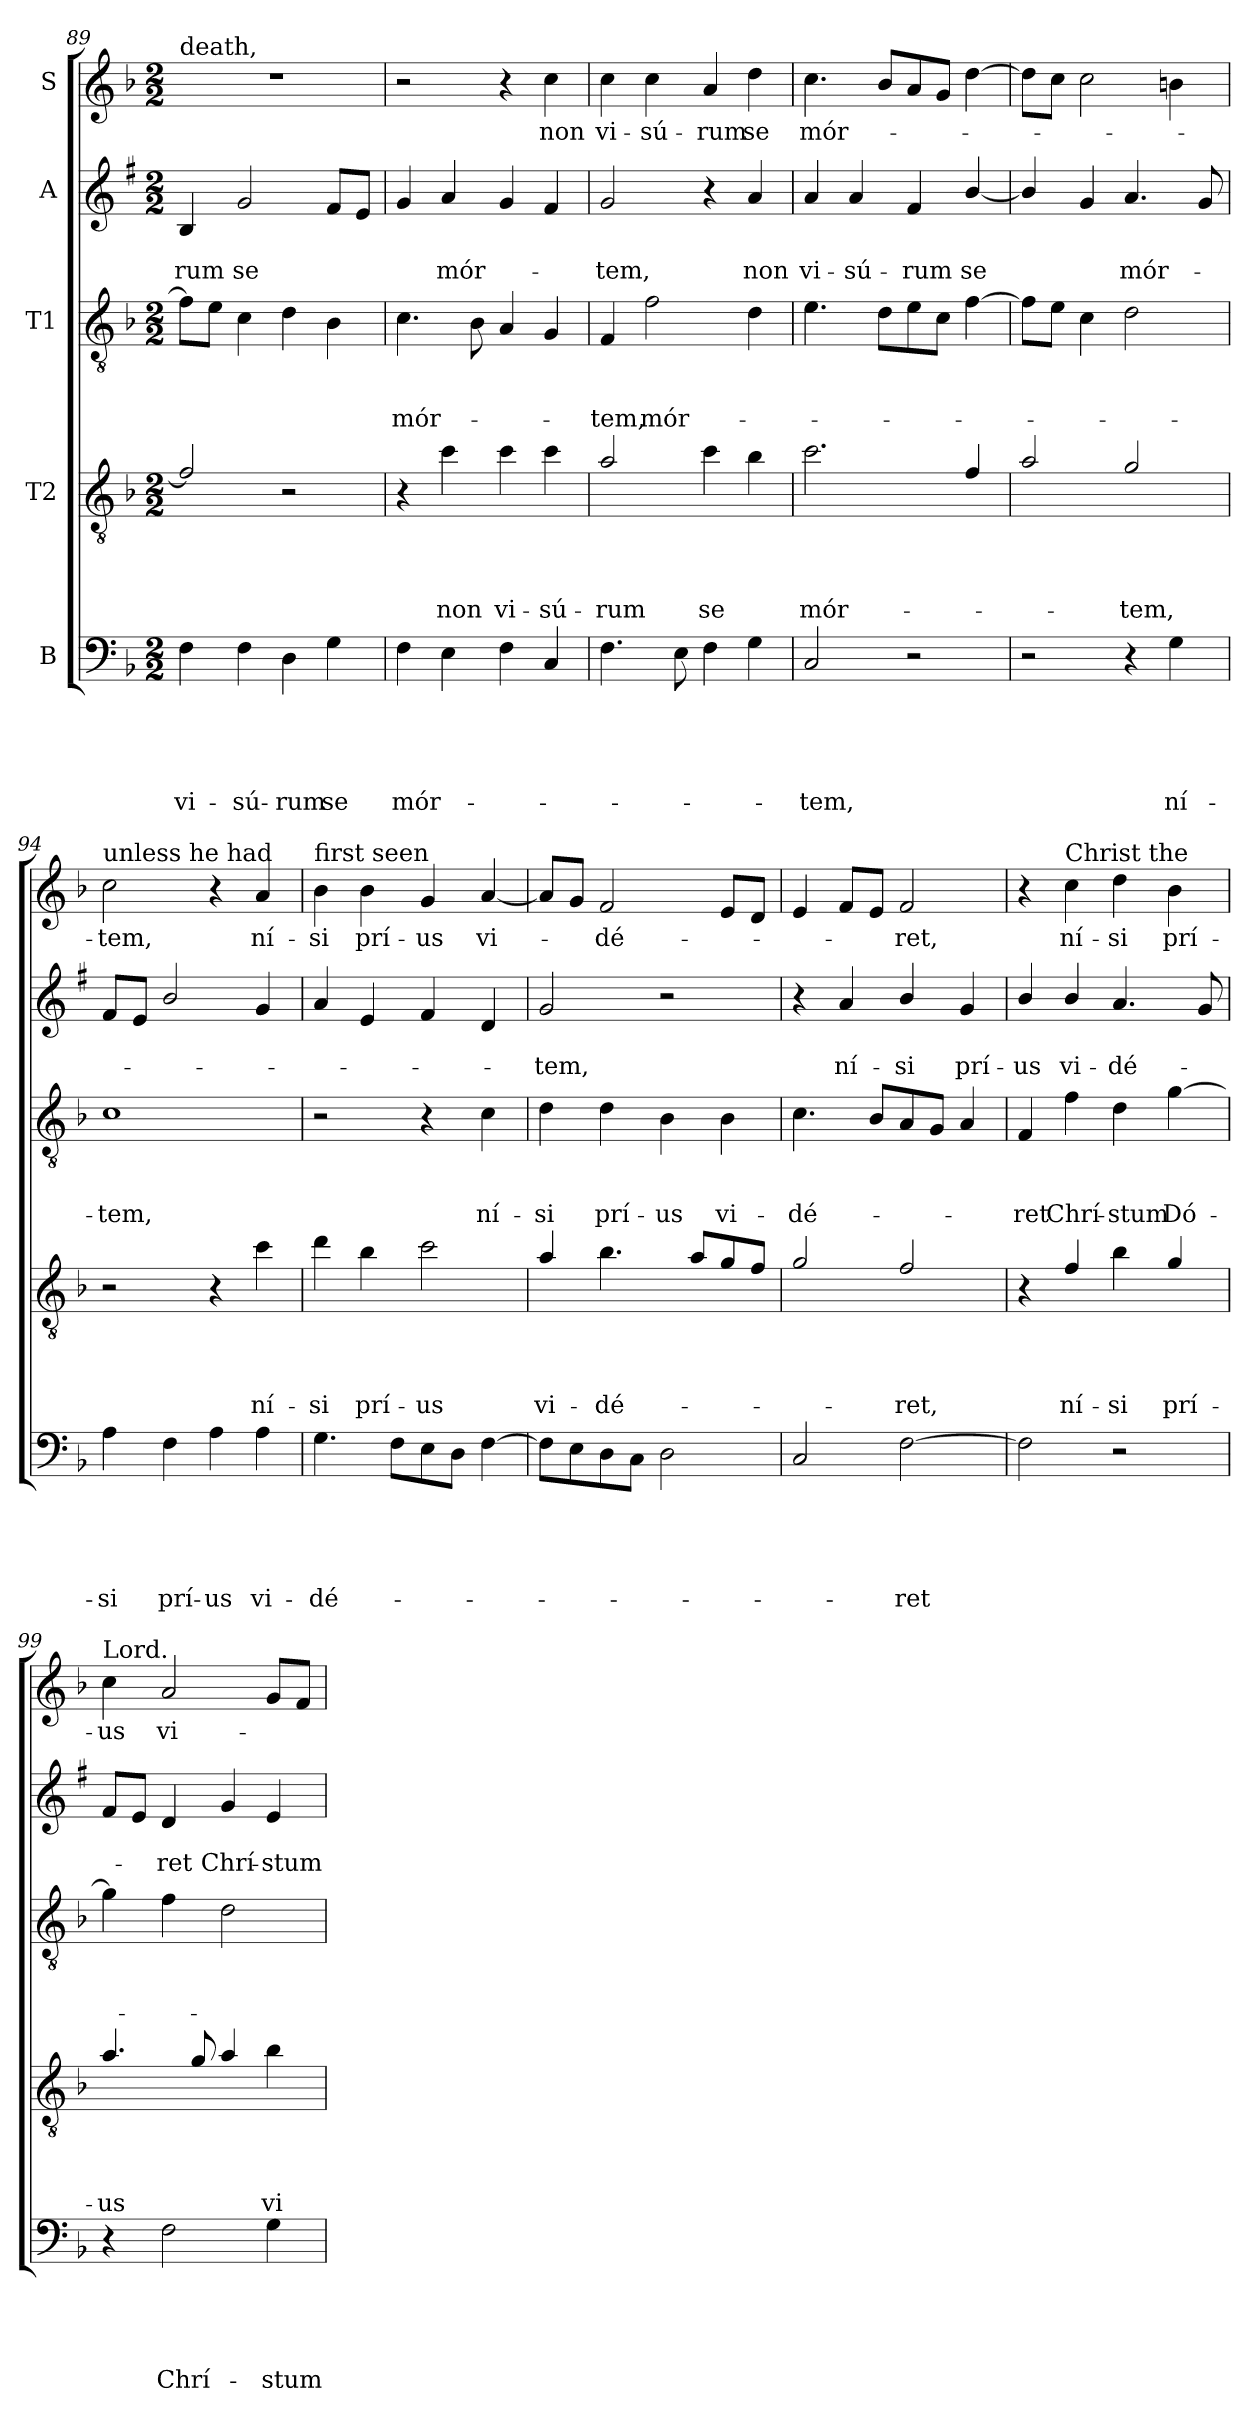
**kern	**text	**text	**text	**text	**text	**kern	**text	**text	**text	**text	**kern	**text	**text	**text	**kern	**text	**text	**kern	**text
*part5	*part5	*part5	*part5	*part5	*part5	*part4	*part4	*part4	*part4	*part4	*part3	*part3	*part3	*part3	*part2	*part2	*part2	*part1	*part1
*staff5	*staff5	*staff5	*staff5	*staff5	*staff5	*staff4	*staff4	*staff4	*staff4	*staff4	*staff3	*staff3	*staff3	*staff3	*staff2	*staff2	*staff2	*staff1	*staff1
*I"B	*	*	*	*	*	*I"T2	*	*	*	*	*I"T1	*	*	*	*I"A	*	*	*I"S	*
*clefF4	*	*	*	*	*	*clefGv2	*	*	*	*	*clefGv2	*	*	*	*clefG2	*	*	*clefG2	*
*	*	*	*	*	*	*ITrd8c14	*	*	*	*	*	*	*	*	*ITrd1c2	*	*	*	*
*k[b-]	*	*	*	*	*	*k[b-]	*	*	*	*	*k[b-]	*	*	*	*k[b-]	*	*	*k[b-]	*
*F:	*	*	*	*	*	*F:	*	*	*	*	*F:	*	*	*	*F:	*	*	*F:	*
*M2/2	*	*	*	*	*	*M2/2	*	*	*	*	*M2/2	*	*	*	*M2/2	*	*	*M2/2	*
=89	=89	=89	=89	=89	=89	=89	=89	=89	=89	=89	=89	=89	=89	=89	=89	=89	=89	=89	=89
!	!	!	!	!	!	!	!	!	!	!	!	!	!	!	!	!	!	!LO:TX:a:t=death,	!
!	!	!	!	!	!LO:LY:b	!	!	!	!	!	!	!	!	!	!	!	!LO:LY:b	!	!
4F\	.	.	.	.	vi-	2F/]	.	.	.	.	8f\L]	.	.	.	4A/	.	-rum	1r	.
.	.	.	.	.	.	.	.	.	.	.	8e\J	.	.	.	.	.	.	.	.
!	!	!	!	!	!LO:LY:b	!	!	!	!	!	!	!	!	!	!	!	!LO:LY:b	!	!
4F\	.	.	.	.	-sú-	.	.	.	.	.	4c\	.	.	.	2f/	.	se	.	.
!	!	!	!	!	!LO:LY:b	!	!	!	!	!	!	!	!	!	!	!	!	!	!
4D\	.	.	.	.	-rum	2r	.	.	.	.	4d\	.	.	.	.	.	.	.	.
!	!	!	!	!	!LO:LY:b	!	!	!	!	!	!	!	!	!	!	!	!	!	!
4G\	.	.	.	.	se	.	.	.	.	.	4B-\	.	.	.	8e/L	.	.	.	.
.	.	.	.	.	.	.	.	.	.	.	.	.	.	.	8d/J	.	.	.	.
=90	=90	=90	=90	=90	=90	=90	=90	=90	=90	=90	=90	=90	=90	=90	=90	=90	=90	=90	=90
!	!	!	!	!	!LO:LY:b	!	!	!	!	!	!	!	!	!LO:LY:b	!	!	!	!	!
4F\	.	.	.	.	mór-	4r	.	.	.	.	4.c\	.	.	mór-	4f/	.	.	2r	.
!	!	!	!	!	!	!	!	!	!	!LO:LY:b	!	!	!	!	!	!	!LO:LY:b	!	!
4E\	.	.	.	.	.	4c\	.	.	.	non	.	.	.	.	4g/	.	mór-	.	.
.	.	.	.	.	.	.	.	.	.	.	8B-\	.	.	.	.	.	.	.	.
!	!	!	!	!	!	!	!	!	!	!LO:LY:b	!	!	!	!	!	!	!	!	!
4F\	.	.	.	.	.	4c\	.	.	.	vi-	4A/	.	.	.	4f/	.	.	4r	.
!	!	!	!	!	!	!	!	!	!	!LO:LY:b	!	!	!	!	!	!	!	!	!LO:LY:b
4C/	.	.	.	.	.	4c\	.	.	.	-sú-	4G/	.	.	.	4e/	.	.	4cc\	non
!!LO:PB:g=z
=91	=91	=91	=91	=91	=91	=91	=91	=91	=91	=91	=91	=91	=91	=91	=91	=91	=91	=91	=91
!	!	!	!	!	!	!	!	!	!	!LO:LY:b	!	!	!	!LO:LY:b	!	!	!LO:LY:b	!	!LO:LY:b
4.F\	.	.	.	.	.	2A/	.	.	.	-rum	4F/	.	.	-tem,	2f/	.	-tem,	4cc\	vi-
!	!	!	!	!	!	!	!	!	!	!	!	!	!	!LO:LY:b	!	!	!	!	!LO:LY:b
.	.	.	.	.	.	.	.	.	.	.	2f\	.	.	mór-	.	.	.	4cc\	-sú-
8E\	.	.	.	.	.	.	.	.	.	.	.	.	.	.	.	.	.	.	.
!	!	!	!	!	!	!	!	!	!	!LO:LY:b	!	!	!	!	!	!	!	!	!LO:LY:b
4F\	.	.	.	.	.	4c\	.	.	.	se	.	.	.	.	4r	.	.	4a/	-rum
!	!	!	!	!	!	!	!	!	!	!	!	!	!	!	!	!	!LO:LY:b	!	!LO:LY:b
4G\	.	.	.	.	.	4B-\	.	.	.	.	4d\	.	.	.	4g/	.	non	4dd\	se
=92	=92	=92	=92	=92	=92	=92	=92	=92	=92	=92	=92	=92	=92	=92	=92	=92	=92	=92	=92
!	!	!	!	!	!LO:LY:b	!	!	!	!	!LO:LY:b	!	!	!	!	!	!	!LO:LY:b	!	!LO:LY:b
2C/	.	.	.	.	-tem,	2.c\	.	.	.	mór-	4.e\	.	.	.	4g/	.	vi-	4.cc\	mór-
!	!	!	!	!	!	!	!	!	!	!	!	!	!	!	!	!	!LO:LY:b	!	!
.	.	.	.	.	.	.	.	.	.	.	.	.	.	.	4g/	.	-sú-	.	.
.	.	.	.	.	.	.	.	.	.	.	8d\L	.	.	.	.	.	.	8b-/L	.
!	!	!	!	!	!	!	!	!	!	!	!	!	!	!	!	!	!LO:LY:b	!	!
2r	.	.	.	.	.	.	.	.	.	.	8e\	.	.	.	4e/	.	-rum	8a/	.
.	.	.	.	.	.	.	.	.	.	.	8c\J	.	.	.	.	.	.	8g/J	.
!	!	!	!	!	!	!	!	!	!	!	!	!	!	!	!	!	!LO:LY:b	!	!
.	.	.	.	.	.	4F/	.	.	.	.	[4f\	.	.	.	[4a/	.	se	[4dd\	.
=93	=93	=93	=93	=93	=93	=93	=93	=93	=93	=93	=93	=93	=93	=93	=93	=93	=93	=93	=93
2r	.	.	.	.	.	2A/	.	.	.	.	8f\L]	.	.	.	4a/]	.	.	8dd\L]	.
.	.	.	.	.	.	.	.	.	.	.	8e\J	.	.	.	.	.	.	8cc\J	.
.	.	.	.	.	.	.	.	.	.	.	4c\	.	.	.	4f/	.	.	2cc\	.
!	!	!	!	!	!	!	!	!	!	!LO:LY:b	!	!	!	!	!	!	!LO:LY:b	!	!
4r	.	.	.	.	.	2G/	.	.	.	-tem,	2d\	.	.	.	4.g/	.	mór-	.	.
!	!	!	!	!	!LO:LY:b	!	!	!	!	!	!	!	!	!	!	!	!	!	!
4G\	.	.	.	.	ní-	.	.	.	.	.	.	.	.	.	.	.	.	4bni\	.
.	.	.	.	.	.	.	.	.	.	.	.	.	.	.	8f/	.	.	.	.
=94	=94	=94	=94	=94	=94	=94	=94	=94	=94	=94	=94	=94	=94	=94	=94	=94	=94	=94	=94
!	!	!	!	!	!	!	!	!	!	!	!	!	!	!	!	!	!	!LO:TX:a:t=unless he had	!
!	!	!	!	!	!LO:LY:b	!	!	!	!	!	!	!	!	!LO:LY:b	!	!	!	!	!LO:LY:b
4A\	.	.	.	.	-si	2r	.	.	.	.	1c	.	.	-tem,	8e/L	.	.	2cc\	-tem,
.	.	.	.	.	.	.	.	.	.	.	.	.	.	.	8d/J	.	.	.	.
!	!	!	!	!	!LO:LY:b	!	!	!	!	!	!	!	!	!	!	!	!	!	!
4F\	.	.	.	.	prí-	.	.	.	.	.	.	.	.	.	2a/	.	.	.	.
!	!	!	!	!	!LO:LY:b	!	!	!	!	!	!	!	!	!	!	!	!	!	!
4A\	.	.	.	.	-us	4r	.	.	.	.	.	.	.	.	.	.	.	4r	.
!	!	!	!	!	!LO:LY:b	!	!	!	!	!LO:LY:b	!	!	!	!	!	!	!	!	!LO:LY:b
4A\	.	.	.	.	vi-	4c\	.	.	.	ní-	.	.	.	.	4f/	.	.	4a/	ní-
=95	=95	=95	=95	=95	=95	=95	=95	=95	=95	=95	=95	=95	=95	=95	=95	=95	=95	=95	=95
!	!	!	!	!	!	!	!	!	!	!	!	!	!	!	!	!	!	!LO:TX:a:t=first seen	!
!	!	!	!	!	!LO:LY:b	!	!	!	!	!LO:LY:b	!	!	!	!	!	!	!	!	!LO:LY:b
4.G\	.	.	.	.	-dé-	4d\	.	.	.	-si	2r	.	.	.	4g/	.	.	4b-\	-si
!	!	!	!	!	!	!	!	!	!	!LO:LY:b	!	!	!	!	!	!	!	!	!LO:LY:b
.	.	.	.	.	.	4B-\	.	.	.	prí-	.	.	.	.	4d/	.	.	4b-\	prí-
8F\L	.	.	.	.	.	.	.	.	.	.	.	.	.	.	.	.	.	.	.
!	!	!	!	!	!	!	!	!	!	!LO:LY:b	!	!	!	!	!	!	!	!	!LO:LY:b
8E\	.	.	.	.	.	2c\	.	.	.	-us	4r	.	.	.	4e/	.	.	4g/	-us
8D\J	.	.	.	.	.	.	.	.	.	.	.	.	.	.	.	.	.	.	.
!	!	!	!	!	!	!	!	!	!	!	!	!	!	!LO:LY:b	!	!	!	!	!LO:LY:b
[4F\	.	.	.	.	.	.	.	.	.	.	4c\	.	.	ní-	4c/	.	.	[4a/	vi-
!!LO:LB:g=z
=96	=96	=96	=96	=96	=96	=96	=96	=96	=96	=96	=96	=96	=96	=96	=96	=96	=96	=96	=96
!	!	!	!	!	!	!	!	!	!	!LO:LY:b	!	!	!	!LO:LY:b	!	!	!LO:LY:b	!	!
8F\L]	.	.	.	.	.	4A/	.	.	.	vi-	4d\	.	.	-si	2f/	.	-tem,	8a/L]	.
8E\	.	.	.	.	.	.	.	.	.	.	.	.	.	.	.	.	.	8g/J	.
!	!	!	!	!	!	!	!	!	!	!LO:LY:b	!	!	!	!LO:LY:b	!	!	!	!	!LO:LY:b
8D\	.	.	.	.	.	4.B-\	.	.	.	-dé-	4d\	.	.	prí-	.	.	.	2f/	-dé-
8C\J	.	.	.	.	.	.	.	.	.	.	.	.	.	.	.	.	.	.	.
!	!	!	!	!	!	!	!	!	!	!	!	!	!	!LO:LY:b	!	!	!	!	!
2D\	.	.	.	.	.	.	.	.	.	.	4B-\	.	.	-us	2r	.	.	.	.
.	.	.	.	.	.	8A/L	.	.	.	.	.	.	.	.	.	.	.	.	.
!	!	!	!	!	!	!	!	!	!	!	!	!	!	!LO:LY:b	!	!	!	!	!
.	.	.	.	.	.	8G/	.	.	.	.	4B-\	.	.	vi-	.	.	.	8e/L	.
.	.	.	.	.	.	8F/J	.	.	.	.	.	.	.	.	.	.	.	8d/J	.
=97	=97	=97	=97	=97	=97	=97	=97	=97	=97	=97	=97	=97	=97	=97	=97	=97	=97	=97	=97
!	!	!	!	!	!	!	!	!	!	!	!	!	!	!LO:LY:b	!	!	!	!	!
2C/	.	.	.	.	.	2G/	.	.	.	.	4.c\	.	.	-dé-	4r	.	.	4e/	.
!	!	!	!	!	!	!	!	!	!	!	!	!	!	!	!	!	!LO:LY:b	!	!
.	.	.	.	.	.	.	.	.	.	.	.	.	.	.	4g/	.	ní-	8f/L	.
.	.	.	.	.	.	.	.	.	.	.	8B-/L	.	.	.	.	.	.	8e/J	.
!	!	!	!	!	!LO:LY:b	!	!	!	!	!LO:LY:b	!	!	!	!	!	!	!LO:LY:b	!	!LO:LY:b
[2F\	.	.	.	.	-ret	2F/	.	.	.	-ret,	8A/	.	.	.	4a/	.	-si	2f/	-ret,
.	.	.	.	.	.	.	.	.	.	.	8G/J	.	.	.	.	.	.	.	.
!	!	!	!	!	!	!	!	!	!	!	!	!	!	!	!	!	!LO:LY:b	!	!
.	.	.	.	.	.	.	.	.	.	.	4A/	.	.	.	4f/	.	prí-	.	.
=98	=98	=98	=98	=98	=98	=98	=98	=98	=98	=98	=98	=98	=98	=98	=98	=98	=98	=98	=98
!	!	!	!	!	!	!	!	!	!	!	!	!	!	!LO:LY:b	!	!	!LO:LY:b	!	!
2F\]	.	.	.	.	.	4r	.	.	.	.	4F/	.	.	-ret	4a/	.	-us	4r	.
!	!	!	!	!	!	!	!	!	!	!	!	!	!	!	!	!	!	!LO:TX:a:t=Christ the	!
!	!	!	!	!	!	!	!	!	!	!LO:LY:b	!	!	!	!LO:LY:b	!	!	!LO:LY:b	!	!LO:LY:b
.	.	.	.	.	.	4F/	.	.	.	ní-	4f\	.	.	Chrí-	4a/	.	vi-	4cc\	ní-
!	!	!	!	!	!	!	!	!	!	!LO:LY:b	!	!	!	!LO:LY:b	!	!	!LO:LY:b	!	!LO:LY:b
2r	.	.	.	.	.	4B-\	.	.	.	-si	4d\	.	.	-stum	4.g/	.	-dé-	4dd\	-si
!	!	!	!	!	!	!	!	!	!	!LO:LY:b	!	!	!	!LO:LY:b	!	!	!	!	!LO:LY:b
.	.	.	.	.	.	4G/	.	.	.	prí-	[4g\	.	.	Dó-	.	.	.	4b-\	prí-
.	.	.	.	.	.	.	.	.	.	.	.	.	.	.	8f/	.	.	.	.
=99	=99	=99	=99	=99	=99	=99	=99	=99	=99	=99	=99	=99	=99	=99	=99	=99	=99	=99	=99
!	!	!	!	!	!	!	!	!	!	!	!	!	!	!	!	!	!	!LO:TX:a:t=Lord.	!
!	!	!	!	!	!	!	!	!	!	!LO:LY:b	!	!	!	!	!	!	!	!	!LO:LY:b
4r	.	.	.	.	.	4.A/	.	.	.	-us	4g\]	.	.	.	8e/L	.	.	4cc\	-us
.	.	.	.	.	.	.	.	.	.	.	.	.	.	.	8d/J	.	.	.	.
!	!	!	!	!	!LO:LY:b	!	!	!	!	!	!	!	!	!	!	!	!LO:LY:b	!	!LO:LY:b
2F\	.	.	.	.	Chrí-	.	.	.	.	.	4f\	.	.	.	4c/	.	-ret	2a/	vi-
.	.	.	.	.	.	8G/	.	.	.	.	.	.	.	.	.	.	.	.	.
!	!	!	!	!	!	!	!	!	!	!	!	!	!	!	!	!	!LO:LY:b	!	!
.	.	.	.	.	.	4A/	.	.	.	.	2d\	.	.	.	4f/	.	Chrí-	.	.
!	!	!	!	!	!LO:LY:b	!	!	!	!	!LO:LY:b	!	!	!	!	!	!	!LO:LY:b	!	!
4G\	.	.	.	.	-stum	4B-\	.	.	.	vi-	.	.	.	.	4d/	.	-stum	8g/L	.
.	.	.	.	.	.	.	.	.	.	.	.	.	.	.	.	.	.	8f/J	.
=	=	=	=	=	=	=	=	=	=	=	=	=	=	=	=	=	=	=	=
*-	*-	*-	*-	*-	*-	*-	*-	*-	*-	*-	*-	*-	*-	*-	*-	*-	*-	*-	*-
